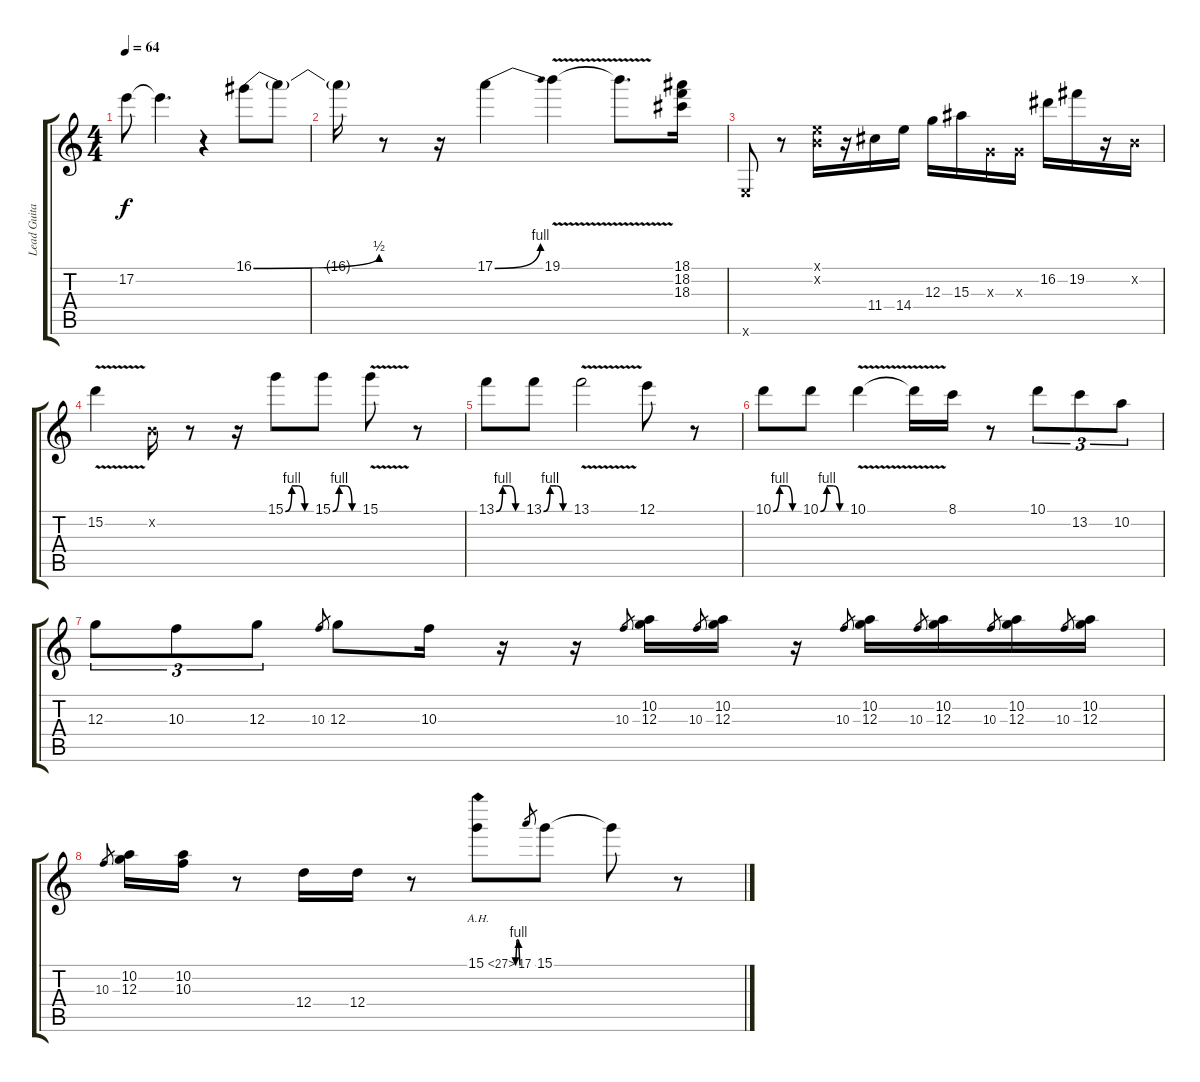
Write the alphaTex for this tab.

\track ("Lead Guitar" "Lead Guita") {instrument overdrivenguitar}
\staff {score tabs}
\tuning (E4 B3 G3 D3 A2 E2) {hide}
\ts (4 4)
\tempo 64
\clef g2
\ks c
17.2{t}.8{dy f} 17.2{t}.4{d} r.4 16.1{be (bend 0 0 60 2)}.8 16.1{t}.8 |
16.1{t}.16 r.8 r.16 17.1{be (bend 0 0 60 4)}.4 19.1{v}.4 19.1{t}.8{d} (18.1 18.2 18.3).16 |
0.6{x}.8 r.8 (0.1{x} 0.2{x}).16 r.16 11.4.16 14.4.16 12.3.16 15.3.16 0.3{x}.16 0.3{x}.16 16.2.16 19.2.16 r.16 0.2{x}.16 |
15.2{v}.4 0.2{x}.16 r.8 r.16 15.1{be (custom 0 0 15 4 30 4 45 0 60 0)}.8 15.1{be (custom 0 0 15 4 30 4 45 0 60 0)}.8 15.1{v}.8 r.8 |
13.1{be (custom 0 0 15 4 30 4 45 0 60 0)}.8 13.1{be (custom 0 0 15 4 30 4 45 0 60 0)}.8 13.1{v}.2 12.1.8 r.8 |
10.1{be (custom 0 0 15 4 30 4 45 0 60 0)}.8 10.1{be (custom 0 0 15 4 30 4 45 0 60 0)}.8 10.1{v}.4 10.1{t}.16 8.1.16 r.8 10.1.8{tu (3 2)} 13.2.8{tu (3 2)} 10.2.8{tu (3 2)} |
12.3.8{tu (3 2)} 10.3.8{tu (3 2)} 12.3.8{tu (3 2)} 10.3.8{gr} 12.3.8 10.3.16 r.16 r.16 10.3.8{gr} (10.2 12.3).16 10.3.8{gr} (10.2 12.3).16 r.16 10.3.8{gr} (10.2 12.3).16 10.3.8{gr} (10.2 12.3).16 10.3.8{gr} (10.2 12.3).16 10.3.8{gr} (10.2 12.3).16 |
10.3.8{gr} (10.2 12.3).16 (10.2 10.3).16 r.8 12.4.16 12.4.16 r.8 15.1{be (custom 0 0 15 4 30 4 45 0 60 0) ah 12}.8 17.1.8{gr} 15.1.8 15.1{t}.8 r.8
